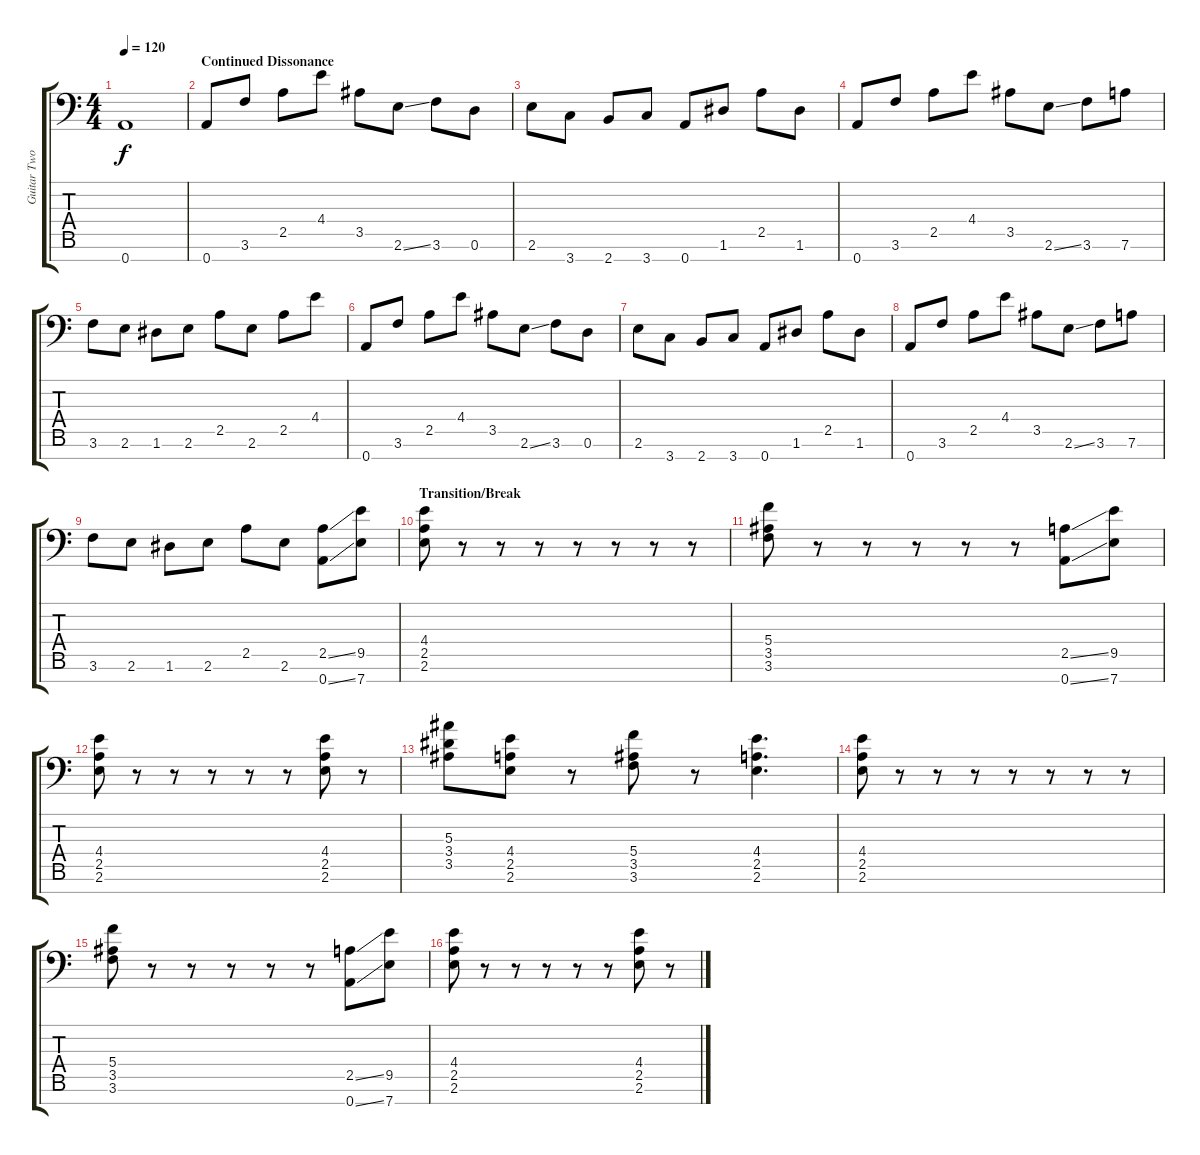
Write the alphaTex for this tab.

\track ("Guitar Two" "Guitar Two") {instrument overdrivenguitar}
\staff {score tabs}
\tuning (D4 A3 F3 C3 G2 D2 A1) {hide}
\ts (4 4)
\tempo 120
\clef f4
\ks c
0.7.1{dy f} |
\section ("" "Continued Dissonance")
0.7.8 3.6.8 2.5.8 4.4.8 3.5.8 2.6{ss}.8 3.6.8 0.6.8 |
2.6.8 3.7.8 2.7.8 3.7.8 0.7.8 1.6.8 2.5.8 1.6.8 |
0.7.8 3.6.8 2.5.8 4.4.8 3.5.8 2.6{ss}.8 3.6.8 7.6.8 |
3.6.8 2.6.8 1.6.8 2.6.8 2.5.8 2.6.8 2.5.8 4.4.8 |
0.7.8 3.6.8 2.5.8 4.4.8 3.5.8 2.6{ss}.8 3.6.8 0.6.8 |
2.6.8 3.7.8 2.7.8 3.7.8 0.7.8 1.6.8 2.5.8 1.6.8 |
0.7.8 3.6.8 2.5.8 4.4.8 3.5.8 2.6{ss}.8 3.6.8 7.6.8 |
3.6.8 2.6.8 1.6.8 2.6.8 2.5.8 2.6.8 (2.5{ss} 0.7{ss}).8 (9.5 7.7).8 |
\section ("" "Transition/Break")
(4.4 2.5 2.6).8 r.8 r.8 r.8 r.8 r.8 r.8 r.8 |
(5.4 3.5 3.6).8 r.8 r.8 r.8 r.8 r.8 (2.5{ss} 0.7{ss}).8 (9.5 7.7).8 |
(4.4 2.5 2.6).8 r.8 r.8 r.8 r.8 r.8 (4.4 2.5 2.6).8 r.8 |
(5.3 3.4 3.5).8 (4.4 2.5 2.6).8 r.8 (5.4 3.5 3.6).8 r.8 (4.4 2.5 2.6).4{d} |
(4.4 2.5 2.6).8 r.8 r.8 r.8 r.8 r.8 r.8 r.8 |
(5.4 3.5 3.6).8 r.8 r.8 r.8 r.8 r.8 (2.5{ss} 0.7{ss}).8 (9.5 7.7).8 |
(4.4 2.5 2.6).8 r.8 r.8 r.8 r.8 r.8 (4.4 2.5 2.6).8 r.8
